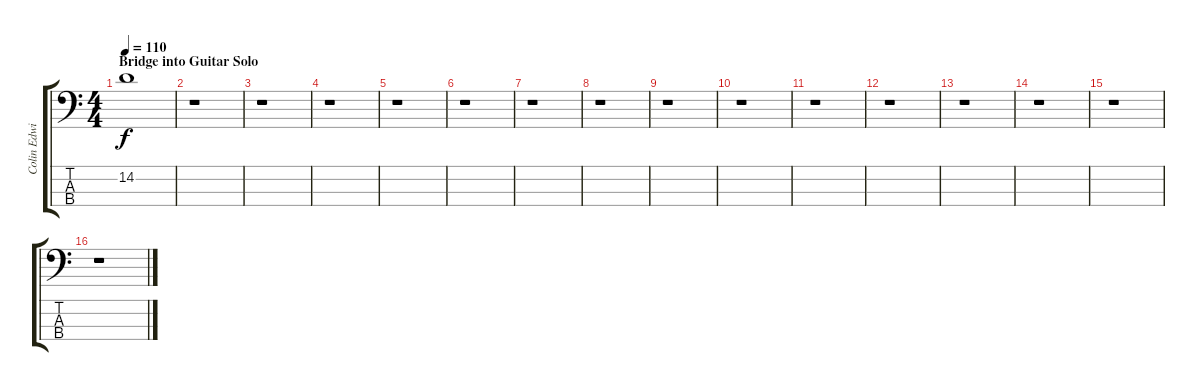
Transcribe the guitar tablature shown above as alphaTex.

\track ("Colin Edwin - Bass" "Colin Edwi") {instrument electricbassfinger}
\staff {score tabs}
\tuning (F2 C2 G1 C1) {hide}
\ts (4 4)
\section ("" "Bridge into Guitar Solo")
\tempo 110
\clef f4
\ks c
14.2.1{dy f} |
r.1 |
r.1 |
r.1 |
r.1 |
r.1 |
r.1 |
r.1 |
r.1 |
r.1 |
r.1 |
r.1 |
r.1 |
r.1 |
r.1 |
r.1
